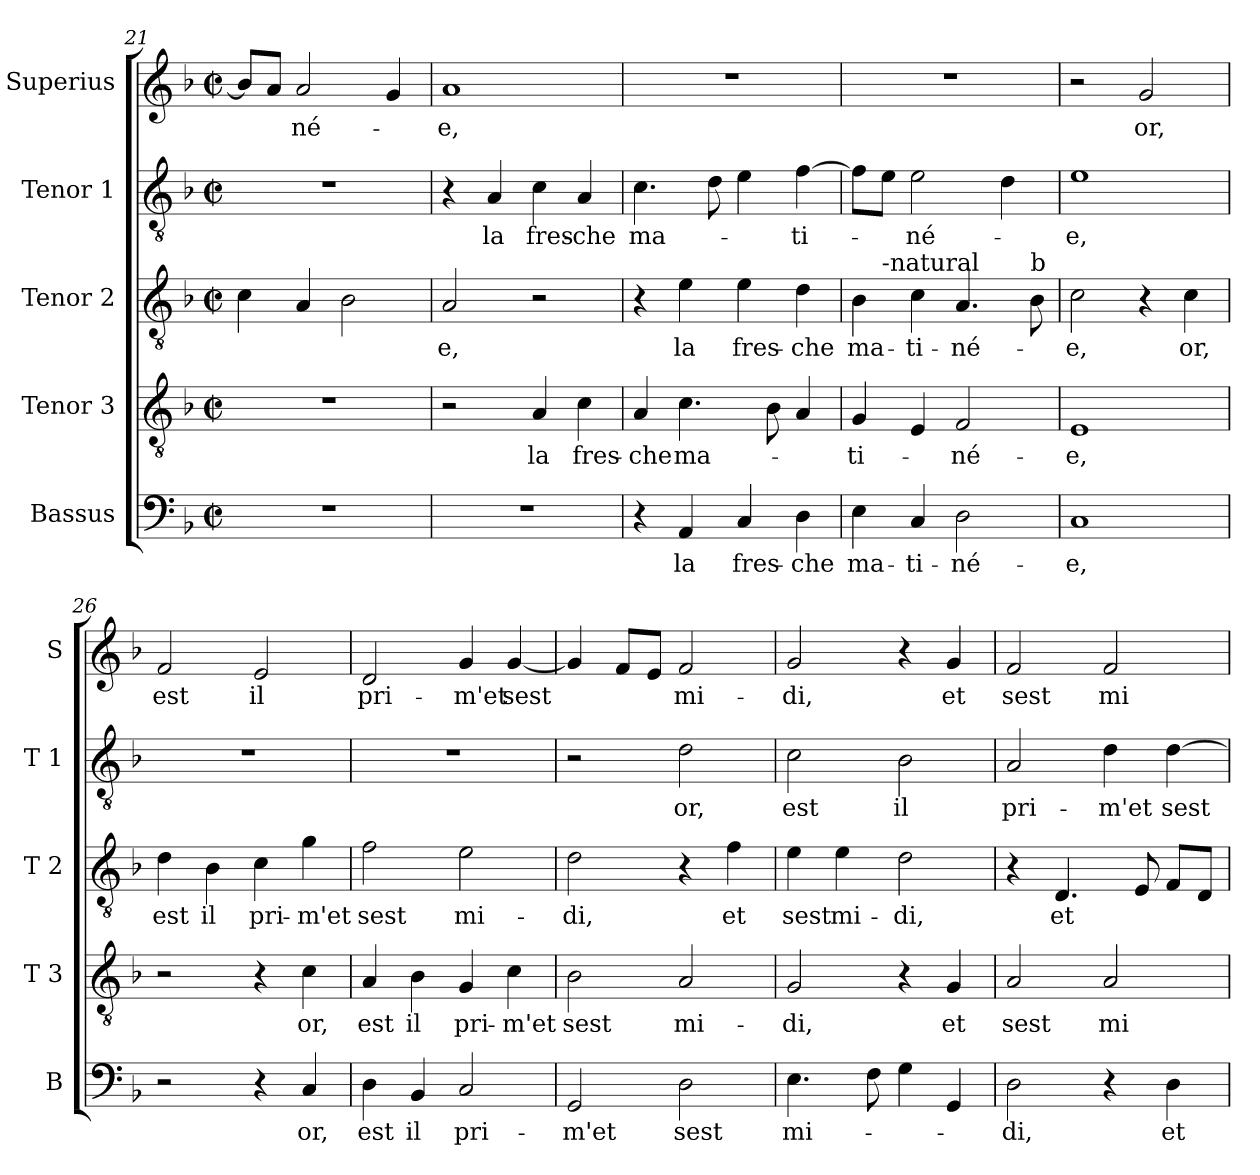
**kern	**text	**kern	**text	**kern	**text	**kern	**text	**kern	**text
*part5	*part5	*part4	*part4	*part3	*part3	*part2	*part2	*part1	*part1
*staff5	*staff5	*staff4	*staff4	*staff3	*staff3	*staff2	*staff2	*staff1	*staff1
*I"Bassus	*	*I"Tenor 3	*	*I"Tenor 2	*	*I"Tenor 1	*	*I"Superius	*
*I'B	*	*I'T 3	*	*I'T 2	*	*I'T 1	*	*I'S	*
*clefF4	*	*clefGv2	*	*clefGv2	*	*clefGv2	*	*clefG2	*
*k[b-]	*	*k[b-]	*	*k[b-]	*	*k[b-]	*	*k[b-]	*
*F:	*	*F:	*	*F:	*	*F:	*	*F:	*
*M2/2	*	*M2/2	*	*M2/2	*	*M2/2	*	*M2/2	*
*met(c|)	*	*met(c|)	*	*met(c|)	*	*met(c|)	*	*met(c|)	*
=21	=21	=21	=21	=21	=21	=21	=21	=21	=21
1r	.	1r	.	4c\	.	1r	.	8b-/L]	.
.	.	.	.	.	.	.	.	8a/J	.
.	.	.	.	4A/	.	.	.	2a/	-né-
.	.	.	.	2B-\	.	.	.	.	.
.	.	.	.	.	.	.	.	4g/	.
=22	=22	=22	=22	=22	=22	=22	=22	=22	=22
1r	.	2r	.	2A/	-e,	4r	.	1a	-e,
.	.	.	.	.	.	4A/	la	.	.
.	.	4A/	la	2r	.	4c\	fres-	.	.
.	.	4c\	fres-	.	.	4A/	-che	.	.
=23	=23	=23	=23	=23	=23	=23	=23	=23	=23
4r	.	4A/	-che	4r	.	4.c\	ma-	1r	.
4AA/	la	4.c\	ma-	4e\	la	.	.	.	.
.	.	.	.	.	.	8d\	.	.	.
4C/	fres-	.	.	4e\	fres-	4e\	.	.	.
.	.	8B-\	.	.	.	.	.	.	.
4D\	-che	4A/	.	4d\	-che	[4f\	-ti-	.	.
!!LO:LB:g=z
=24	=24	=24	=24	=24	=24	=24	=24	=24	=24
*	*	*	*	*^	*	*	*	*	*
4E\	ma-	4G/	-ti-	4B-\	8ryy	ma-	8f\L]	.	1r	.
!	!	!	!	!	!LO:TX:a:t=-natural	!	!	!	!	!
.	.	.	.	.	2..ryy	.	8e\J	.	.	.
4C/	-ti-	4E/	.	4c\	.	-ti-	2e\	-né-	.	.
2D\	-né-	2F/	-né-	4.A/	.	-né-	.	.	.	.
.	.	.	.	.	.	.	4d\	.	.	.
!	!	!	!	!LO:TX:a:t=b	!	!	!	!	!	!
.	.	.	.	8B-\	.	.	.	.	.	.
*	*	*	*	*v	*v	*	*	*	*	*
=25	=25	=25	=25	=25	=25	=25	=25	=25	=25
1C	-e,	1E	-e,	2c\	-e,	1e	-e,	2r	.
.	.	.	.	4r	.	.	.	2g/	or,
.	.	.	.	4c\	or,	.	.	.	.
=26	=26	=26	=26	=26	=26	=26	=26	=26	=26
2r	.	2r	.	4d\	est	1r	.	2f/	est
.	.	.	.	4B-\	il	.	.	.	.
4r	.	4r	.	4c\	pri-	.	.	2e/	il
4C/	or,	4c\	or,	4g\	-m'et	.	.	.	.
=27	=27	=27	=27	=27	=27	=27	=27	=27	=27
4D\	est	4A/	est	2f\	sest	1r	.	2d/	pri-
4BB-/	il	4B-\	il	.	.	.	.	.	.
2C/	pri-	4G/	pri-	2e\	mi-	.	.	4g/	-m'et
.	.	4c\	-m'et	.	.	.	.	[4g/	sest
=28	=28	=28	=28	=28	=28	=28	=28	=28	=28
2GG/	-m'et	2B-\	sest	2d\	-di,	2r	.	4g/]	.
.	.	.	.	.	.	.	.	8f/L	.
.	.	.	.	.	.	.	.	8e/J	.
2D\	sest	2A/	mi-	4r	.	2d\	or,	2f/	mi-
.	.	.	.	4f\	et	.	.	.	.
=29	=29	=29	=29	=29	=29	=29	=29	=29	=29
4.E\	mi-	2G/	-di,	4e\	sest	2c\	est	2g/	-di,
.	.	.	.	4e\	mi-	.	.	.	.
8F\	.	.	.	.	.	.	.	.	.
4G\	.	4r	.	2d\	-di,	2B-\	il	4r	.
4GG/	.	4G/	et	.	.	.	.	4g/	et
!!LO:PB:g=z
=30	=30	=30	=30	=30	=30	=30	=30	=30	=30
2D\	-di,	2A/	sest	4r	.	2A/	pri-	2f/	sest
.	.	.	.	4.D/	et	.	.	.	.
4r	.	2A/	mi-	.	.	4d\	-m'et	2f/	mi-
.	.	.	.	8E/	.	.	.	.	.
4D\	et	.	.	8F/L	.	[4d\	sest	.	.
.	.	.	.	8D/J	.	.	.	.	.
=	=	=	=	=	=	=	=	=	=
*-	*-	*-	*-	*-	*-	*-	*-	*-	*-
